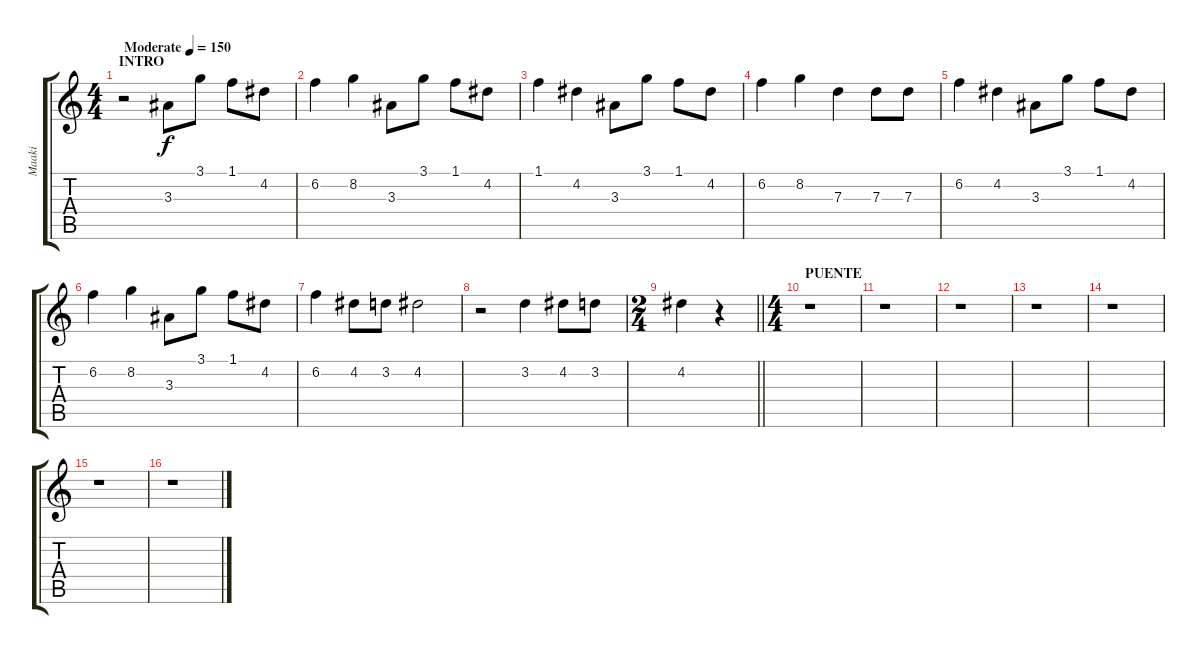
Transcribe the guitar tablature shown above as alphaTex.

\track ("Maaki" "Maaki") {instrument overdrivenguitar}
\staff {score tabs}
\tuning (E4 B3 G3 D3 A2 D2) {hide}
\ts (4 4)
\section ("" "INTRO")
\tempo (150 "Moderate")
\clef g2
\ks c
r.2{dy f instrument overdrivenguitar} 3.3.8 3.1.8 1.1.8 4.2.8 |
6.2.4 8.2.4 3.3.8 3.1.8 1.1.8 4.2.8 |
1.1.4 4.2.4 3.3.8 3.1.8 1.1.8 4.2.8 |
6.2.4 8.2.4 7.3.4 7.3.8 7.3.8 |
6.2.4 4.2.4 3.3.8 3.1.8 1.1.8 4.2.8 |
6.2.4 8.2.4 3.3.8 3.1.8 1.1.8 4.2.8 |
6.2.4 4.2.8 3.2.8 4.2.2 |
r.2 3.2.4 4.2.8 3.2.8 |
\ts (2 4)
\barLineRight lightlight
4.2.4 r.4 |
\ts (4 4)
\section ("" "PUENTE")
r.1 |
r.1 |
r.1 |
r.1 |
r.1 |
r.1 |
r.1
